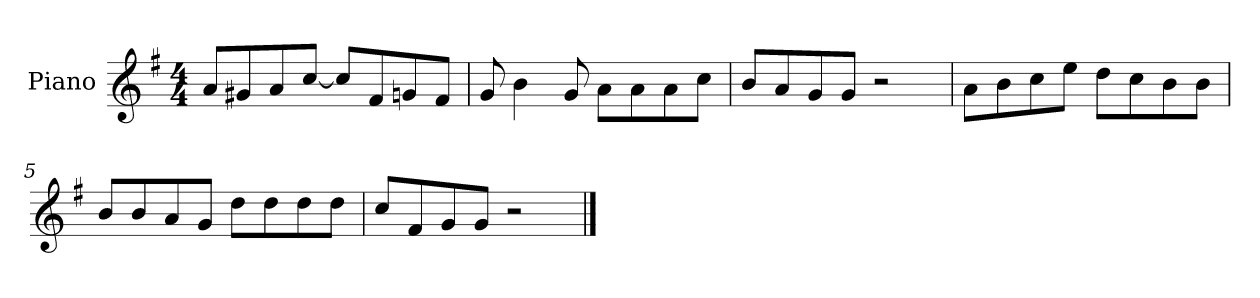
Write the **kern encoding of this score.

**kern
*part1
*staff1
*I"Piano
*I'P-no
*clefG2
*k[f#]
*M4/4
*MM90
=1
8a/L
8g#X/
8a/
[8cc/J
8cc/L]
8f#/
8gn/
8f#/J
=2
8g/
4b\
8g/
8a\L
8a\
8a\
8cc\J
=3
8b/L
8a/
8g/
8g/J
2r
=4
8a\L
8b\
8cc\
8ee\J
8dd\L
8cc\
8b\
8b\J
=5
8b/L
8b/
8a/
8g/J
8dd\L
8dd\
8dd\
8dd\J
!!LO:LB:g=z
=6
8cc/L
8f#/
8g/
8g/J
2r
==
*-
